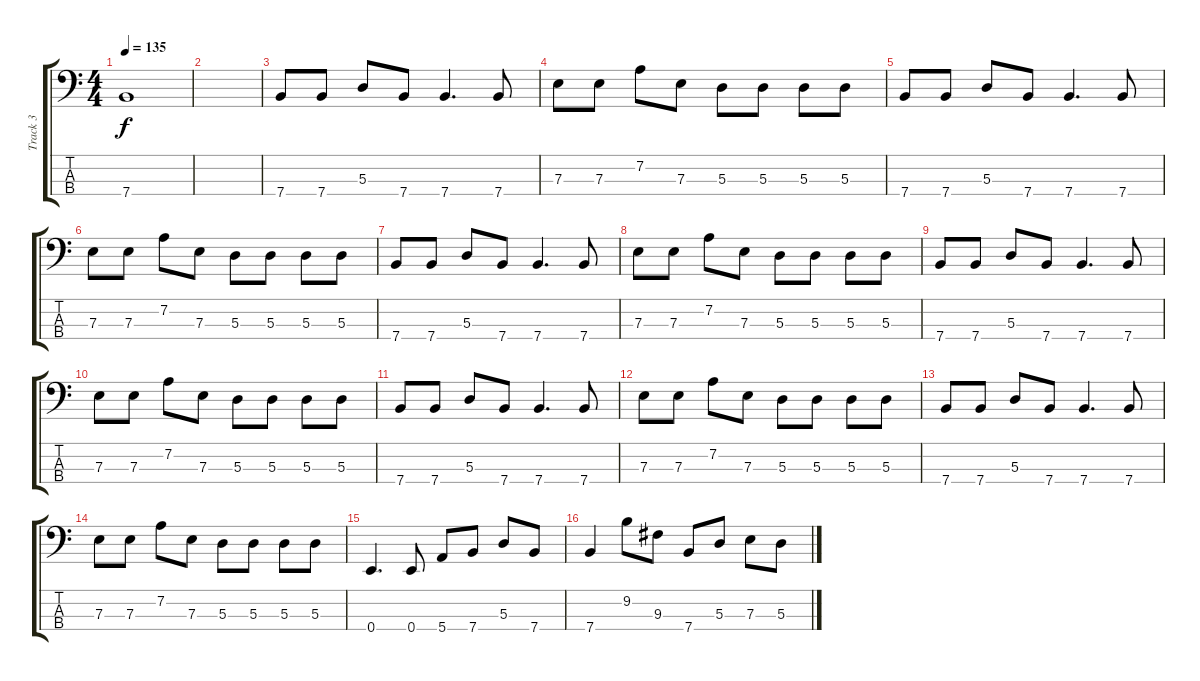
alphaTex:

\track ("Track 3" "Track 3") {instrument electricbassfinger}
\staff {score tabs}
\tuning (G2 D2 A1 E1) {hide}
\ts (4 4)
\tempo 135
\clef f4
\ks c
7.4{t}.1{dy f} |
|
7.4.8 7.4.8 5.3.8 7.4.8 7.4.4{d} 7.4.8 |
7.3.8 7.3.8 7.2.8 7.3.8 5.3.8 5.3.8 5.3.8 5.3.8 |
7.4.8 7.4.8 5.3.8 7.4.8 7.4.4{d} 7.4.8 |
7.3.8 7.3.8 7.2.8 7.3.8 5.3.8 5.3.8 5.3.8 5.3.8 |
7.4.8 7.4.8 5.3.8 7.4.8 7.4.4{d} 7.4.8 |
7.3.8 7.3.8 7.2.8 7.3.8 5.3.8 5.3.8 5.3.8 5.3.8 |
7.4.8 7.4.8 5.3.8 7.4.8 7.4.4{d} 7.4.8 |
7.3.8 7.3.8 7.2.8 7.3.8 5.3.8 5.3.8 5.3.8 5.3.8 |
7.4.8 7.4.8 5.3.8 7.4.8 7.4.4{d} 7.4.8 |
7.3.8 7.3.8 7.2.8 7.3.8 5.3.8 5.3.8 5.3.8 5.3.8 |
7.4.8 7.4.8 5.3.8 7.4.8 7.4.4{d} 7.4.8 |
7.3.8 7.3.8 7.2.8 7.3.8 5.3.8 5.3.8 5.3.8 5.3.8 |
0.4.4{d} 0.4.8 5.4.8 7.4.8 5.3.8 7.4.8 |
7.4.4 9.2.8 9.3.8 7.4.8 5.3.8 7.3.8 5.3.8
